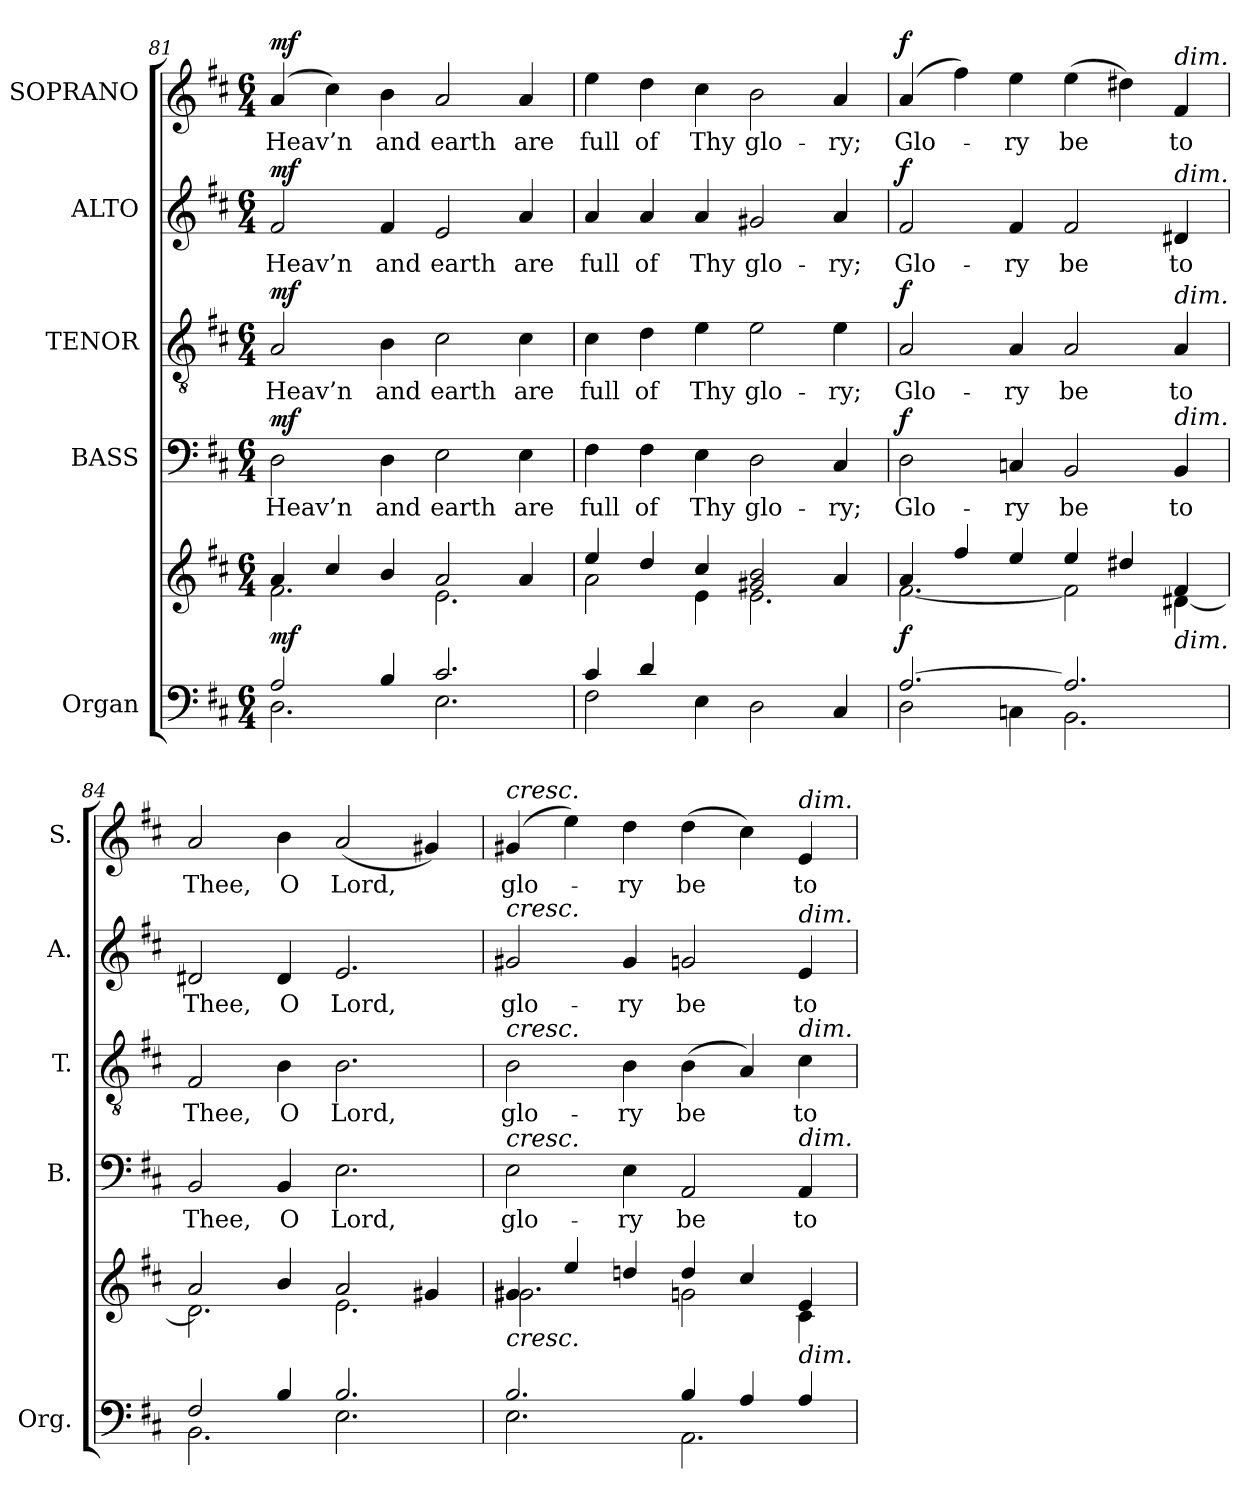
**kern	**kern	**dynam	**kern	**text	**dynam	**kern	**text	**dynam	**kern	**text	**dynam	**kern	**text	**dynam
*part5	*part5	*part5	*part4	*part4	*part4	*part3	*part3	*part3	*part2	*part2	*part2	*part1	*part1	*part1
*staff6	*staff5	*staff5/6	*staff4	*staff4	*staff4	*staff3	*staff3	*staff3	*staff2	*staff2	*staff2	*staff1	*staff1	*staff1
*I"Organ	*	*	*I"BASS	*	*	*I"TENOR	*	*	*I"ALTO	*	*	*I"SOPRANO	*	*
*I'Org.	*	*	*I'B.	*	*	*I'T.	*	*	*I'A.	*	*	*I'S.	*	*
!!LO:PB:g=z
*clefF4	*clefG2	*	*clefF4	*	*	*clefGv2	*	*	*clefG2	*	*	*clefG2	*	*
*	*	*	*	*	*	*ITrd7c12	*	*	*	*	*	*	*	*
*k[f#c#]	*k[f#c#]	*	*k[f#c#]	*	*	*k[f#c#]	*	*	*k[f#c#]	*	*	*k[f#c#]	*	*
*D:	*D:	*	*D:	*	*	*D:	*	*	*D:	*	*	*D:	*	*
*M6/4	*M6/4	*	*M6/4	*	*	*M6/4	*	*	*M6/4	*	*	*M6/4	*	*
=81	=81	=81	=81	=81	=81	=81	=81	=81	=81	=81	=81	=81	=81	=81
*^	*^	*	*	*	*	*	*	*	*	*	*	*	*	*
!	!	!	!	!	!	!LO:LY:b:color=#000000	!	!	!	!	!	!	!	!	!	!
!	!	!	!	!	!	!	!	!	!LO:LY:b:color=#000000	!	!	!	!	!	!	!
!	!	!	!	!	!	!	!	!	!	!	!	!LO:LY:b:color=#000000	!	!	!	!
!	!	!	!	!	!	!	!	!	!	!	!	!	!	!	!LO:LY:b:color=#000000	!
2Ai/	2.Di\	4ai/	2.f#i\	mf	2Di\	Heav’n	mf	2AAi/	Heav’n	mf	2f#i/	Heav’n	mf	(4ai/	Heav’n	mf
.	.	4cc#i/	.	.	.	.	.	.	.	.	.	.	.	4cc#i\)	.	.
!	!	!	!	!	!	!LO:LY:b:color=#000000	!	!	!	!	!	!	!	!	!	!
!	!	!	!	!	!	!	!	!	!LO:LY:b:color=#000000	!	!	!	!	!	!	!
!	!	!	!	!	!	!	!	!	!	!	!	!LO:LY:b:color=#000000	!	!	!	!
!	!	!	!	!	!	!	!	!	!	!	!	!	!	!	!LO:LY:b:color=#000000	!
4Bi/	.	4bi/	.	.	4Di\	and	.	4BBi\	and	.	4f#i/	and	.	4bi\	and	.
!	!	!	!	!	!	!LO:LY:b:color=#000000	!	!	!	!	!	!	!	!	!	!
!	!	!	!	!	!	!	!	!	!LO:LY:b:color=#000000	!	!	!	!	!	!	!
!	!	!	!	!	!	!	!	!	!	!	!	!LO:LY:b:color=#000000	!	!	!	!
!	!	!	!	!	!	!	!	!	!	!	!	!	!	!	!LO:LY:b:color=#000000	!
2.c#i/	2.Ei\	2ai/	2.ei\	.	2Ei\	earth	.	2C#i\	earth	.	2ei/	earth	.	2ai/	earth	.
!	!	!	!	!	!	!LO:LY:b:color=#000000	!	!	!	!	!	!	!	!	!	!
!	!	!	!	!	!	!	!	!	!LO:LY:b:color=#000000	!	!	!	!	!	!	!
!	!	!	!	!	!	!	!	!	!	!	!	!LO:LY:b:color=#000000	!	!	!	!
!	!	!	!	!	!	!	!	!	!	!	!	!	!	!	!LO:LY:b:color=#000000	!
.	.	4ai/	.	.	4Ei\	are	.	4C#i\	are	.	4ai/	are	.	4ai/	are	.
=82	=82	=82	=82	=82	=82	=82	=82	=82	=82	=82	=82	=82	=82	=82	=82	=82
!	!	!	!	!	!	!LO:LY:b:color=#000000	!	!	!	!	!	!	!	!	!	!
!	!	!	!	!	!	!	!	!	!LO:LY:b:color=#000000	!	!	!	!	!	!	!
!	!	!	!	!	!	!	!	!	!	!	!	!LO:LY:b:color=#000000	!	!	!	!
!	!	!	!	!	!	!	!	!	!	!	!	!	!	!	!LO:LY:b:color=#000000	!
4c#i/	2F#i\	4eei/	2ai\	.	4F#i\	full	.	4C#i\	full	.	4ai/	full	.	4eei\	full	.
!	!	!	!	!	!	!LO:LY:b:color=#000000	!	!	!	!	!	!	!	!	!	!
!	!	!	!	!	!	!	!	!	!LO:LY:b:color=#000000	!	!	!	!	!	!	!
!	!	!	!	!	!	!	!	!	!	!	!	!LO:LY:b:color=#000000	!	!	!	!
!	!	!	!	!	!	!	!	!	!	!	!	!	!	!	!LO:LY:b:color=#000000	!
4di/	.	4ddi/	.	.	4F#i\	of	.	4Di\	of	.	4ai/	of	.	4ddi\	of	.
!	!	!	!	!	!	!LO:LY:b:color=#000000	!	!	!	!	!	!	!	!	!	!
!	!	!	!	!	!	!	!	!	!LO:LY:b:color=#000000	!	!	!	!	!	!	!
!	!	!	!	!	!	!	!	!	!	!	!	!LO:LY:b:color=#000000	!	!	!	!
!	!	!	!	!	!	!	!	!	!	!	!	!	!	!	!LO:LY:b:color=#000000	!
4Ei\	4ryy	4cc#i/	4ei\	.	4Ei\	Thy	.	4Ei\	Thy	.	4ai/	Thy	.	4cc#i\	Thy	.
!	!	!	!	!	!	!LO:LY:b:color=#000000	!	!	!	!	!	!	!	!	!	!
!	!	!	!	!	!	!	!	!	!LO:LY:b:color=#000000	!	!	!	!	!	!	!
!	!	!	!	!	!	!	!	!	!	!	!	!LO:LY:b:color=#000000	!	!	!	!
!	!	!	!	!	!	!	!	!	!	!	!	!	!	!	!LO:LY:b:color=#000000	!
2Di\	2.ryy	2g#Xi/ 2bi	2.ei\	.	2Di\	glo-	.	2Ei\	glo-	.	2g#Xi/	glo-	.	2bi\	glo-	.
!	!	!	!	!	!	!LO:LY:b:color=#000000	!	!	!	!	!	!	!	!	!	!
!	!	!	!	!	!	!	!	!	!LO:LY:b:color=#000000	!	!	!	!	!	!	!
!	!	!	!	!	!	!	!	!	!	!	!	!LO:LY:b:color=#000000	!	!	!	!
!	!	!	!	!	!	!	!	!	!	!	!	!	!	!	!LO:LY:b:color=#000000	!
4C#i/	.	4ai/	.	.	4C#i/	-ry;	.	4Ei\	-ry;	.	4ai/	-ry;	.	4ai/	-ry;	.
=83	=83	=83	=83	=83	=83	=83	=83	=83	=83	=83	=83	=83	=83	=83	=83	=83
!	!	!	!	!	!	!LO:LY:b:color=#000000	!	!	!	!	!	!	!	!	!	!
!	!	!	!	!	!	!	!	!	!LO:LY:b:color=#000000	!	!	!	!	!	!	!
!	!	!	!	!	!	!	!	!	!	!	!	!LO:LY:b:color=#000000	!	!	!	!
!	!	!	!	!	!	!	!	!	!	!	!	!	!	!	!LO:LY:b:color=#000000	!
[2.Ai/	2Di\	4ai/	[2.f#i\	f	2Di\	Glo-	f	2AAi/	Glo-	f	2f#i/	Glo-	f	(4ai/	Glo-	f
.	.	4ff#i/	.	.	.	.	.	.	.	.	.	.	.	4ff#i\)	.	.
!	!	!	!	!	!	!LO:LY:b:color=#000000	!	!	!	!	!	!	!	!	!	!
!	!	!	!	!	!	!	!	!	!LO:LY:b:color=#000000	!	!	!	!	!	!	!
!	!	!	!	!	!	!	!	!	!	!	!	!LO:LY:b:color=#000000	!	!	!	!
!	!	!	!	!	!	!	!	!	!	!	!	!	!	!	!LO:LY:b:color=#000000	!
.	4Cni\	4eei/	.	.	4Cni/	-ry	.	4AAi/	-ry	.	4f#i/	-ry	.	4eei\	-ry	.
!	!	!	!	!	!	!LO:LY:b:color=#000000	!	!	!	!	!	!	!	!	!	!
!	!	!	!	!	!	!	!	!	!LO:LY:b:color=#000000	!	!	!	!	!	!	!
!	!	!	!	!	!	!	!	!	!	!	!	!LO:LY:b:color=#000000	!	!	!	!
!	!	!	!	!	!	!	!	!	!	!	!	!	!	!	!LO:LY:b:color=#000000	!
2.Ai/]	2.BBi\	4eei/	2f#i\]	.	2BBi/	be	.	2AAi/	be	.	2f#i/	be	.	(4eei\	be	.
.	.	4dd#Xi/	.	.	.	.	.	.	.	.	.	.	.	4dd#Xi\)	.	.
!	!	!	!	!	!	!LO:LY:b:color=#000000	!	!	!	!	!	!	!	!	!	!
!	!	!	!	!	!	!	!	!	!LO:LY:b:color=#000000	!	!	!	!	!	!	!
!	!	!	!	!	!	!	!	!	!	!	!	!LO:LY:b:color=#000000	!	!	!	!
!	!	!	!	!	!	!	!	!	!	!	!	!	!	!LO:TX:a:i:t=dim.	!	!
!	!	!	!	!	!	!	!	!	!	!	!LO:TX:a:i:t=dim.	!	!	!	!	!
!	!	!	!	!	!	!	!	!LO:TX:a:i:t=dim.	!	!	!	!	!	!	!	!
!	!	!	!	!	!LO:TX:a:i:t=dim.	!	!	!	!	!	!	!	!	!	!	!
!	!	!LO:TX:b:i:t=dim.	!	!	!	!	!	!	!	!	!	!	!	!	!	!
!	!	!	!	!	!	!	!	!	!	!	!	!	!	!	!LO:LY:b:color=#000000	!
.	.	4f#i/	[4d#Xi\	.	4BBi/	to	.	4AAi/	to	.	4d#Xi/	to	.	4f#i/	to	.
=84	=84	=84	=84	=84	=84	=84	=84	=84	=84	=84	=84	=84	=84	=84	=84	=84
!	!	!	!	!	!	!LO:LY:b:color=#000000	!	!	!	!	!	!	!	!	!	!
!	!	!	!	!	!	!	!	!	!LO:LY:b:color=#000000	!	!	!	!	!	!	!
!	!	!	!	!	!	!	!	!	!	!	!	!LO:LY:b:color=#000000	!	!	!	!
!	!	!	!	!	!	!	!	!	!	!	!	!	!	!	!LO:LY:b:color=#000000	!
2F#i/	2.BBi\	2ai/	2.d#i\]	.	2BBi/	Thee,	.	2FF#i/	Thee,	.	2d#Xi/	Thee,	.	2ai/	Thee,	.
!	!	!	!	!	!	!LO:LY:b:color=#000000	!	!	!	!	!	!	!	!	!	!
!	!	!	!	!	!	!	!	!	!LO:LY:b:color=#000000	!	!	!	!	!	!	!
!	!	!	!	!	!	!	!	!	!	!	!	!LO:LY:b:color=#000000	!	!	!	!
!	!	!	!	!	!	!	!	!	!	!	!	!	!	!	!LO:LY:b:color=#000000	!
4Bi/	.	4bi/	.	.	4BBi/	O	.	4BBi\	O	.	4d#i/	O	.	4bi\	O	.
!	!	!	!	!	!	!LO:LY:b:color=#000000	!	!	!	!	!	!	!	!	!	!
!	!	!	!	!	!	!	!	!	!LO:LY:b:color=#000000	!	!	!	!	!	!	!
!	!	!	!	!	!	!	!	!	!	!	!	!LO:LY:b:color=#000000	!	!	!	!
!	!	!	!	!	!	!	!	!	!	!	!	!	!	!	!LO:LY:b:color=#000000	!
2.Bi/	2.Ei\	2ai/	2.ei\	.	2.Ei\	Lord,	.	2.BBi\	Lord,	.	2.ei/	Lord,	.	(2ai/	Lord,	.
.	.	4g#Xi/	.	.	.	.	.	.	.	.	.	.	.	4g#Xi/)	.	.
=85	=85	=85	=85	=85	=85	=85	=85	=85	=85	=85	=85	=85	=85	=85	=85	=85
!	!	!	!	!	!	!LO:LY:b:color=#000000	!	!	!	!	!	!	!	!	!	!
!	!	!	!	!	!	!	!	!	!LO:LY:b:color=#000000	!	!	!	!	!	!	!
!	!	!	!	!	!	!	!	!	!	!	!	!LO:LY:b:color=#000000	!	!	!	!
!	!	!	!	!	!	!	!	!	!	!	!	!	!	!LO:TX:a:i:t=cresc.	!	!
!	!	!	!	!	!	!	!	!	!	!	!LO:TX:a:i:t=cresc.	!	!	!	!	!
!	!	!	!	!	!	!	!	!LO:TX:a:i:t=cresc.	!	!	!	!	!	!	!	!
!	!	!	!	!	!LO:TX:a:i:t=cresc.	!	!	!	!	!	!	!	!	!	!	!
!	!	!LO:TX:b:i:t=cresc.	!	!	!	!	!	!	!	!	!	!	!	!	!	!
!	!	!	!	!	!	!	!	!	!	!	!	!	!	!	!LO:LY:b:color=#000000	!
2.Bi/	2.Ei\	4g#Xi/	2.g#i\	.	2Ei\	glo-	.	2BBi\	glo-	.	2g#Xi/	glo-	.	(4g#Xi/	glo-	.
.	.	4eei/	.	.	.	.	.	.	.	.	.	.	.	4eei\)	.	.
!	!	!	!	!	!	!LO:LY:b:color=#000000	!	!	!	!	!	!	!	!	!	!
!	!	!	!	!	!	!	!	!	!LO:LY:b:color=#000000	!	!	!	!	!	!	!
!	!	!	!	!	!	!	!	!	!	!	!	!LO:LY:b:color=#000000	!	!	!	!
!	!	!	!	!	!	!	!	!	!	!	!	!	!	!	!LO:LY:b:color=#000000	!
.	.	4ddni/	.	.	4Ei\	-ry	.	4BBi\	-ry	.	4g#i/	-ry	.	4ddi\	-ry	.
!	!	!	!	!	!	!LO:LY:b:color=#000000	!	!	!	!	!	!	!	!	!	!
!	!	!	!	!	!	!	!	!	!LO:LY:b:color=#000000	!	!	!	!	!	!	!
!	!	!	!	!	!	!	!	!	!	!	!	!LO:LY:b:color=#000000	!	!	!	!
!	!	!	!	!	!	!	!	!	!	!	!	!	!	!	!LO:LY:b:color=#000000	!
4Bi/	2.AAi\	4ddi/	2gni\	.	2AAi/	be	.	(4BBi\	be	.	2gni/	be	.	(4ddi\	be	.
4Ai/	.	4cc#i/	.	.	.	.	.	4AAi/)	.	.	.	.	.	4cc#i\)	.	.
!	!	!	!	!	!	!LO:LY:b:color=#000000	!	!	!	!	!	!	!	!	!	!
!	!	!	!	!	!	!	!	!	!LO:LY:b:color=#000000	!	!	!	!	!	!	!
!	!	!	!	!	!	!	!	!	!	!	!	!LO:LY:b:color=#000000	!	!	!	!
!	!	!	!	!	!	!	!	!	!	!	!	!	!	!LO:TX:a:i:t=dim.	!	!
!	!	!	!	!	!	!	!	!	!	!	!LO:TX:a:i:t=dim.	!	!	!	!	!
!	!	!	!	!	!	!	!	!LO:TX:a:i:t=dim.	!	!	!	!	!	!	!	!
!	!	!	!	!	!LO:TX:a:i:t=dim.	!	!	!	!	!	!	!	!	!	!	!
!LO:TX:a:i:t=dim.	!	!	!	!	!	!	!	!	!	!	!	!	!	!	!	!
!	!	!	!	!	!	!	!	!	!	!	!	!	!	!	!LO:LY:b:color=#000000	!
4Ai/	.	4ei/	4c#i\	.	4AAi/	to	.	4C#i\	to	.	4ei/	to	.	4ei/	to	.
*v	*v	*	*	*	*	*	*	*	*	*	*	*	*	*	*	*
*	*v	*v	*	*	*	*	*	*	*	*	*	*	*	*	*
=	=	=	=	=	=	=	=	=	=	=	=	=	=	=
*-	*-	*-	*-	*-	*-	*-	*-	*-	*-	*-	*-	*-	*-	*-
